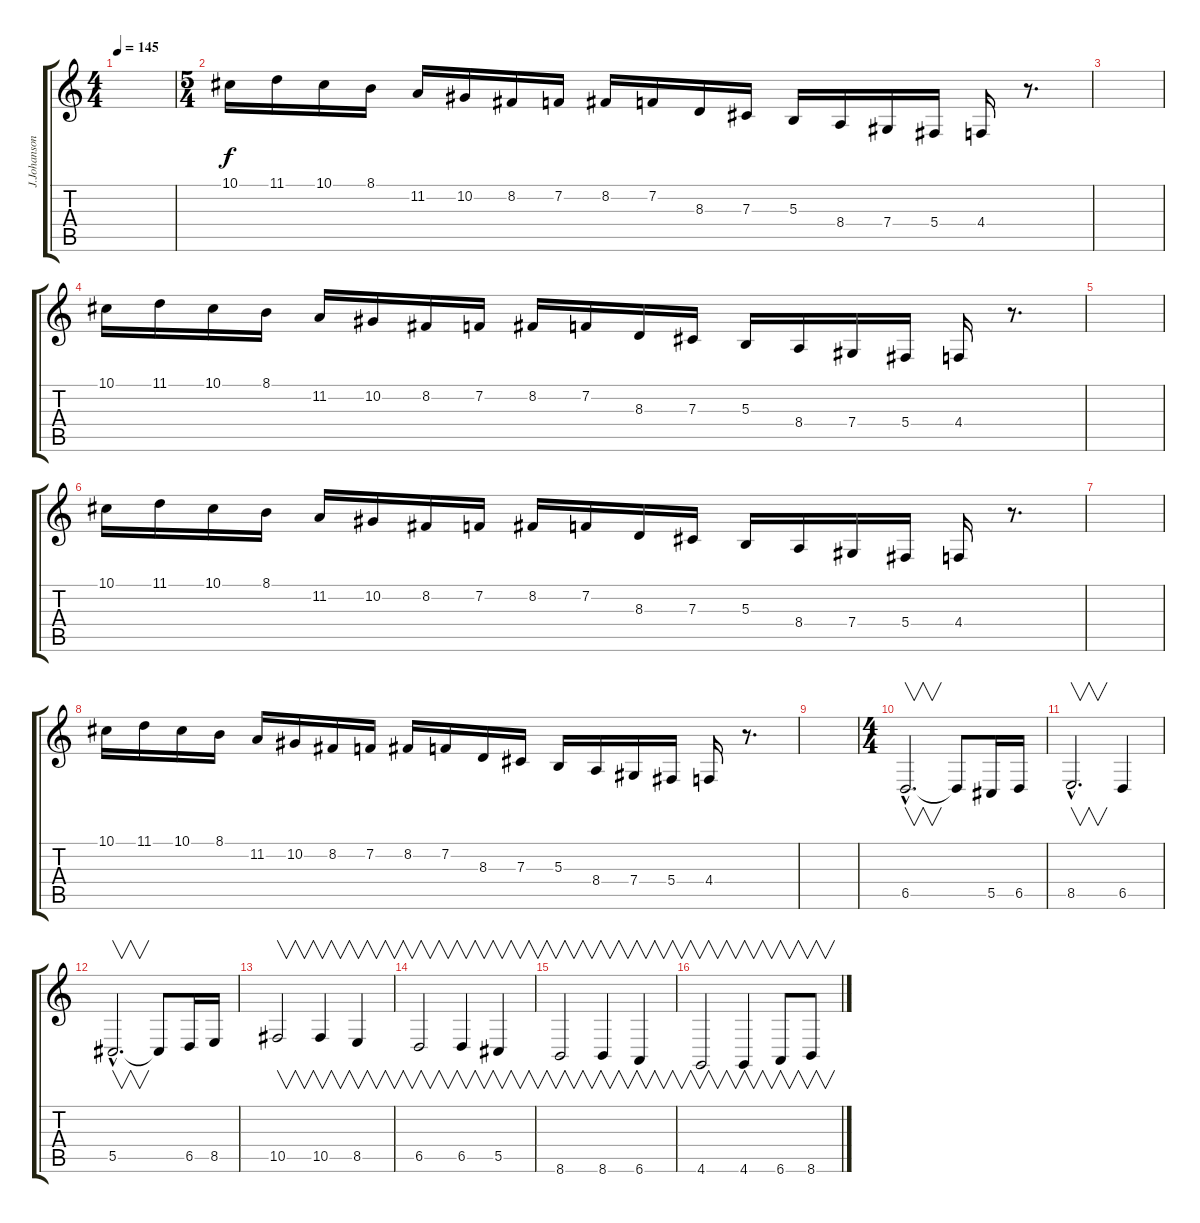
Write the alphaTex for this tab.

\track ("J.Johanson" "J.Johanson") {instrument harpsichord}
\staff {score tabs}
\tuning (Eb4 Bb3 Gb3 Db3 Ab2 Eb2) {hide}
\ts (4 4)
\tempo 145
\clef g2
\ks c
|
\ts (5 4)
10.1.16 11.1.16 10.1.16 8.1.16 11.2.16 10.2.16 8.2.16 7.2.16 8.2.16 7.2.16 8.3.16 7.3.16 5.3.16 8.4.16 7.4.16 5.4.16 4.4.16 r.8{d} |
|
10.1.16 11.1.16 10.1.16 8.1.16 11.2.16 10.2.16 8.2.16 7.2.16 8.2.16 7.2.16 8.3.16 7.3.16 5.3.16 8.4.16 7.4.16 5.4.16 4.4.16 r.8{d} |
|
10.1.16 11.1.16 10.1.16 8.1.16 11.2.16 10.2.16 8.2.16 7.2.16 8.2.16 7.2.16 8.3.16 7.3.16 5.3.16 8.4.16 7.4.16 5.4.16 4.4.16 r.8{d} |
|
10.1.16 11.1.16 10.1.16 8.1.16 11.2.16 10.2.16 8.2.16 7.2.16 8.2.16 7.2.16 8.3.16 7.3.16 5.3.16 8.4.16 7.4.16 5.4.16 4.4.16 r.8{d} |
|
\ts (4 4)
6.5{hac}.2{v d} 6.5{t}.8 5.5.16 6.5.16 |
8.5{hac}.2{v d} 6.5.4 |
5.5{hac}.2{v d} 5.5{t}.8 6.5.16 8.5.16 |
10.5.2{v} 10.5.4{v} 8.5.4{v} |
6.5.2{v} 6.5.4{v} 5.5.4{v} |
8.6.2{v} 8.6.4{v} 6.6.4{v} |
4.6.2{v} 4.6.4{v} 6.6.8{v} 8.6.8{v}
